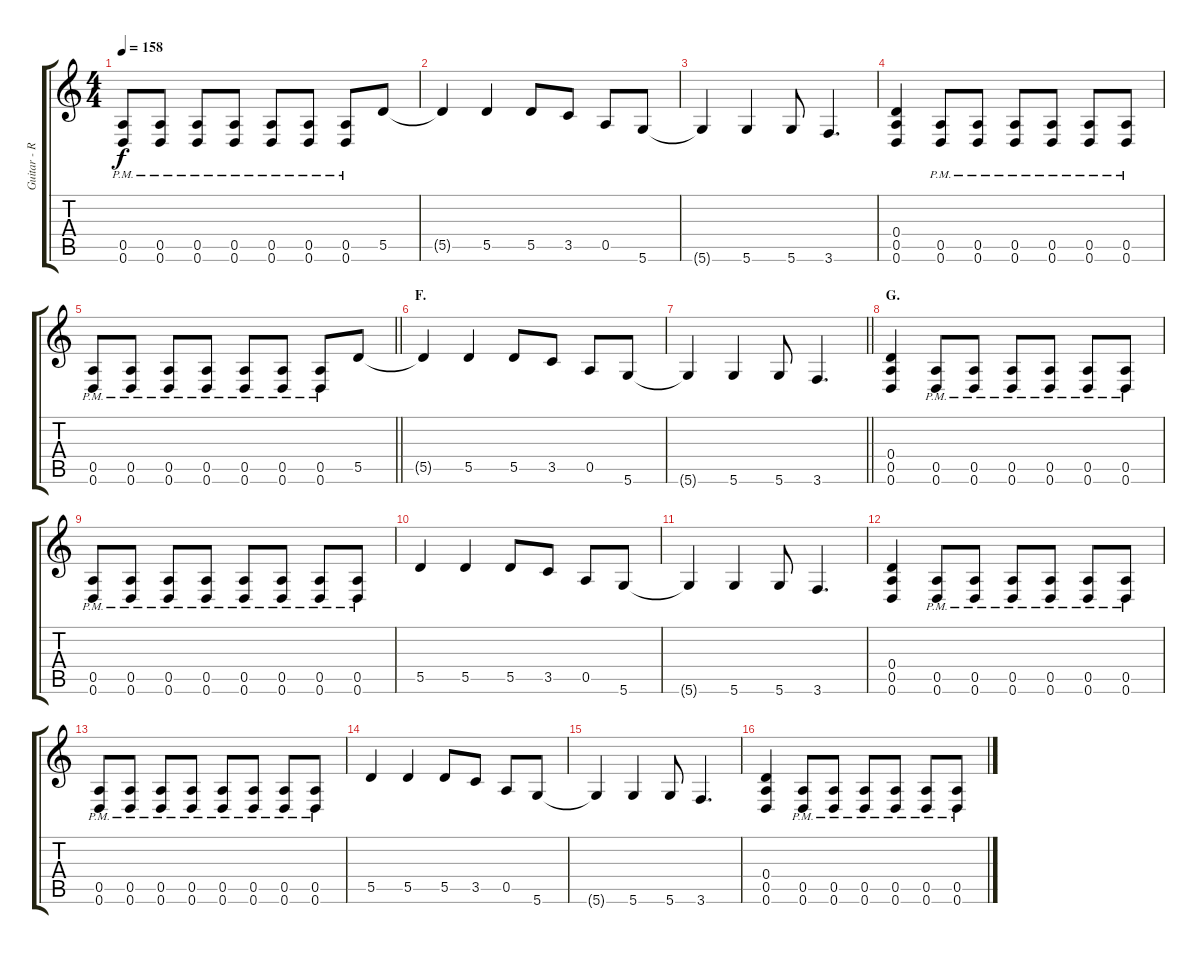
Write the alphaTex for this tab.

\track ("Guitar - Right" "Guitar - R") {instrument distortionguitar}
\staff {score tabs}
\tuning (E4 B3 G3 D3 A2 D2) {hide}
\ts (4 4)
\tempo 158
\clef g2
\ks c
(0.5{pm} 0.6{pm}).8{dy f} (0.5{pm} 0.6{pm}).8 (0.5{pm} 0.6{pm}).8 (0.5{pm} 0.6{pm}).8 (0.5{pm} 0.6{pm}).8 (0.5{pm} 0.6{pm}).8 (0.5{pm} 0.6{pm}).8 5.5.8 |
5.5{t}.4 5.5.4 5.5.8 3.5.8 0.5.8 5.6.8 |
5.6{t}.4 5.6.4 5.6.8 3.6.4{d} |
(0.4 0.5 0.6).4 (0.5{pm} 0.6{pm}).8 (0.5{pm} 0.6{pm}).8 (0.5{pm} 0.6{pm}).8 (0.5{pm} 0.6{pm}).8 (0.5{pm} 0.6{pm}).8 (0.5{pm} 0.6{pm}).8 |
\barLineRight lightlight
(0.5{pm} 0.6{pm}).8 (0.5{pm} 0.6{pm}).8 (0.5{pm} 0.6{pm}).8 (0.5{pm} 0.6{pm}).8 (0.5{pm} 0.6{pm}).8 (0.5{pm} 0.6{pm}).8 (0.5{pm} 0.6{pm}).8 5.5.8 |
\section ("" "F.")
5.5{t}.4 5.5.4 5.5.8 3.5.8 0.5.8 5.6.8 |
\barLineRight lightlight
5.6{t}.4 5.6.4 5.6.8 3.6.4{d} |
\section ("" "G.")
(0.4 0.5 0.6).4 (0.5{pm} 0.6{pm}).8 (0.5{pm} 0.6{pm}).8 (0.5{pm} 0.6{pm}).8 (0.5{pm} 0.6{pm}).8 (0.5{pm} 0.6{pm}).8 (0.5{pm} 0.6{pm}).8 |
(0.5{pm} 0.6{pm}).8 (0.5{pm} 0.6{pm}).8 (0.5{pm} 0.6{pm}).8 (0.5{pm} 0.6{pm}).8 (0.5{pm} 0.6{pm}).8 (0.5{pm} 0.6{pm}).8 (0.5{pm} 0.6{pm}).8 (0.5{pm} 0.6{pm}).8 |
5.5.4 5.5.4 5.5.8 3.5.8 0.5.8 5.6.8 |
5.6{t}.4 5.6.4 5.6.8 3.6.4{d} |
(0.4 0.5 0.6).4 (0.5{pm} 0.6{pm}).8 (0.5{pm} 0.6{pm}).8 (0.5{pm} 0.6{pm}).8 (0.5{pm} 0.6{pm}).8 (0.5{pm} 0.6{pm}).8 (0.5{pm} 0.6{pm}).8 |
(0.5{pm} 0.6{pm}).8 (0.5{pm} 0.6{pm}).8 (0.5{pm} 0.6{pm}).8 (0.5{pm} 0.6{pm}).8 (0.5{pm} 0.6{pm}).8 (0.5{pm} 0.6{pm}).8 (0.5{pm} 0.6{pm}).8 (0.5{pm} 0.6{pm}).8 |
5.5.4 5.5.4 5.5.8 3.5.8 0.5.8 5.6.8 |
5.6{t}.4 5.6.4 5.6.8 3.6.4{d} |
(0.4 0.5 0.6).4 (0.5{pm} 0.6{pm}).8 (0.5{pm} 0.6{pm}).8 (0.5{pm} 0.6{pm}).8 (0.5{pm} 0.6{pm}).8 (0.5{pm} 0.6{pm}).8 (0.5{pm} 0.6{pm}).8
